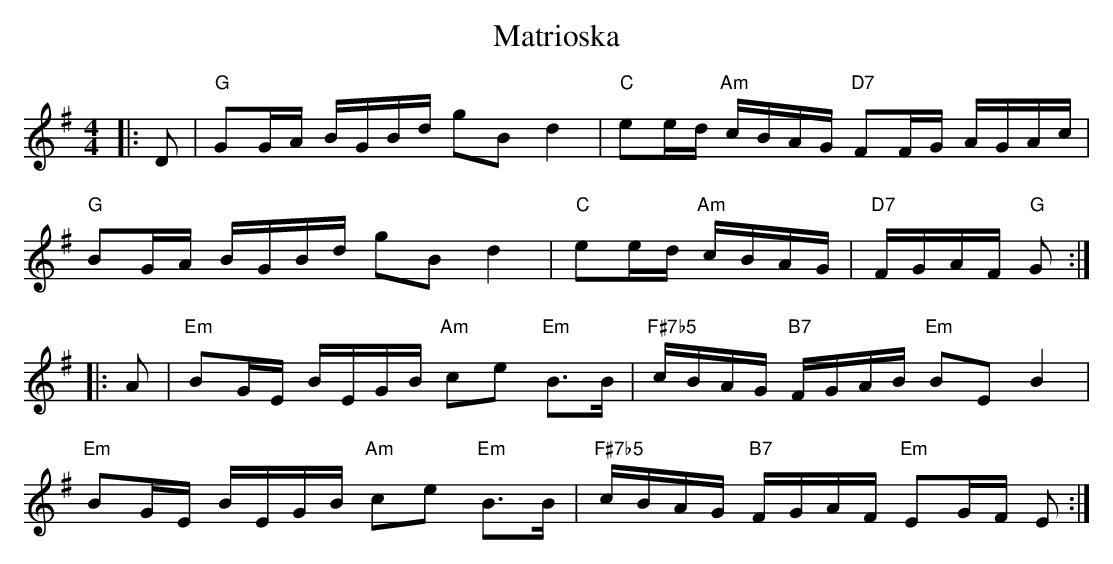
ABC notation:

X:1
T: Matrioska
M: 4/4
L: 1/8
K: Gmaj
|:D|"G" GG/A/ B/G/B/d/ gB d2|"C"ee/d/ "Am"c/B/A/G/ "D7"FF/G/ A/G/A/c/|
"G"BG/A/ B/G/B/d/ gBd2|"C"ee/d/ "Am"c/B/A/G/| "D7"F/G/A/F/ "G"G:|
|:A|"Em"BG/E/ B/E/G/B/ "Am"ce "Em"B>B|"F#7b5"c/B/A/G/ "B7"F/G/A/B/ "Em"BE B2|
"Em"BG/E/ B/E/G/B/ "Am"ce "Em"B>B|"F#7b5"c/B/A/G/ "B7"F/G/A/F/ "Em"EG/F/ E:|
